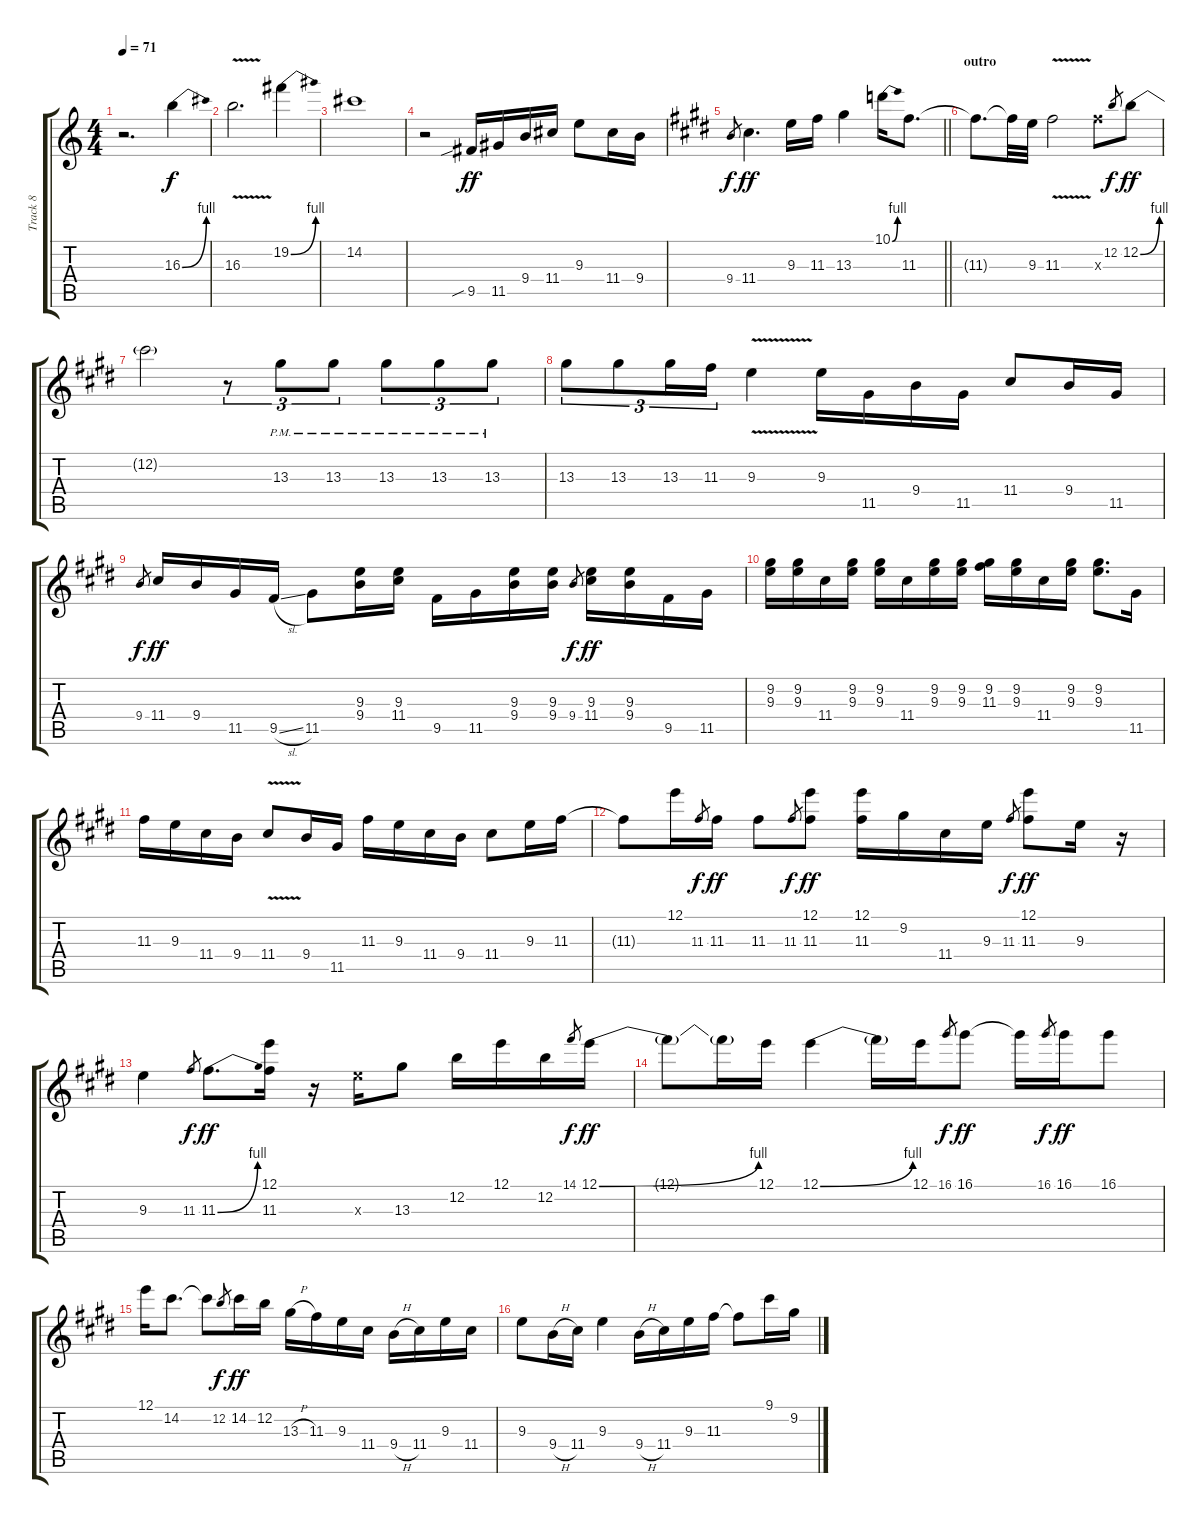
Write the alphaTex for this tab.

\track ("Track 8" "Track 8") {instrument distortionguitar}
\staff {score tabs}
\tuning (E4 B3 G3 D3 A2 E2) {hide}
\ts (4 4)
\tempo 71
\clef g2
\ks c
r.2{d dy f} 16.3{be (bend 0 0 60 4)}.4 |
16.3{v}.2{d} 19.2{be (bend 0 0 60 4)}.4 |
14.2.1 |
r.2 9.5{sib}.16{dy ff} 11.5.16 9.4.16 11.4.16 9.3.8 11.4.16 9.4.16 |
\barLineRight lightlight
\ks e
9.4.8{gr dy f} 11.4.4{d dy ff} 9.3.16 11.3.16 13.3.4 10.1{be (bend 0 0 60 4)}.16 11.3.8{d} |
\section ("" "outro")
11.3{t}.8{d} 11.3{t}.32 9.3.32 11.3{v}.2 11.3{x}.8 12.2.8{gr dy f} 12.2{be (bend 0 0 60 4)}.8{dy ff} |
12.2{t}.2 r.8{tu (3 2)} 13.3{pm}.8{tu (3 2)} 13.3{pm}.8{tu (3 2)} 13.3{pm}.8{tu (3 2)} 13.3{pm}.8{tu (3 2)} 13.3{pm}.8{tu (3 2)} |
13.3.8{tu (3 2)} 13.3.8{tu (3 2)} 13.3.16{tu (3 2)} 11.3.16{tu (3 2)} 9.3{v}.4 9.3.16 11.5.16 9.4.16 11.5.16 11.4.8 9.4.16 11.5.16 |
9.4.8{gr dy f} 11.4.16{dy ff} 9.4.16 11.5.16 9.5{sl}.16 11.5.8 (9.3 9.4).16 (9.3 11.4).16 9.5.16 11.5.16 (9.3 9.4).16 (9.3 9.4).16 9.4.8{gr dy f} (9.3 11.4).16{dy ff} (9.3 9.4).16 9.5.16 11.5.16 |
(9.2 9.3).16 (9.2 9.3).16 11.4.16 (9.2 9.3).16 (9.2 9.3).16 11.4.16 (9.2 9.3).16 (9.2 9.3).16 (9.2 11.3).16 (9.2 9.3).16 11.4.16 (9.2 9.3).16 (9.2 9.3).8{d} 11.5.16 |
11.3.16 9.3.16 11.4.16 9.4.16 11.4{v}.8 9.4.16 11.5.16 11.3.16 9.3.16 11.4.16 9.4.16 11.4.8 9.3.16 11.3.16 |
11.3{t}.8 12.1.16 11.3.8{gr dy f} 11.3.16{dy ff} 11.3.8 11.3.8{gr dy f} (12.1 11.3).8{dy ff} (12.1 11.3).16 9.2.16 11.4.16 9.3.16 11.3.8{gr dy f} (12.1 11.3).8{dy ff} 9.3.16 r.16 |
9.3.4 11.3.8{gr dy f} 11.3{be (bend 0 0 60 4)}.8{d dy ff} (12.1 11.3).16 r.16 9.3{x}.16 13.3.8 12.2.16 12.1.16 12.2.16 14.1.8{gr dy f} 12.1{be (bend 0 0 60 4)}.16{dy ff} |
12.1{t}.8 12.1{t}.16 12.1.16 12.1{be (bend 0 0 60 4)}.4 12.1{t}.16 12.1.16 16.1.8{gr dy f} 16.1.8{dy ff} 16.1{t}.16 16.1.8{gr dy f} 16.1.16{dy ff} 16.1.8 |
12.1.16 14.2.8{d} 14.2{t}.8 12.2.8{gr dy f} 14.2.16{dy ff} 12.2.16 13.3{h}.16 11.3.16 9.3.16 11.4.16 9.4{h}.16 11.4.16 9.3.16 11.4.16 |
9.3.8 9.4{h}.16 11.4.16 9.3.4 9.4{h}.16 11.4.16 9.3.16 11.3.16 11.3{t}.8 9.1.16 9.2.16
